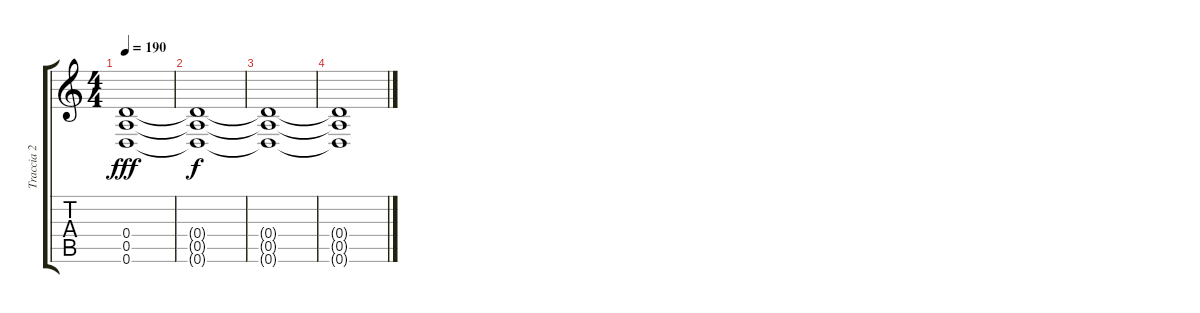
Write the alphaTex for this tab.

\track ("Traccia 2" "Traccia 2") {instrument overdrivenguitar}
\staff {score tabs}
\tuning (E4 B3 G3 D3 A2 D2) {hide}
\ts (4 4)
\tempo 190
\clef g2
\ks c
(0.4 0.5 0.6).1{dy fff} |
(0.4{t} 0.5{t} 0.6{t}).1{dy f} |
(0.4{t} 0.5{t} 0.6{t}).1 |
(0.4{t} 0.5{t} 0.6{t}).1
